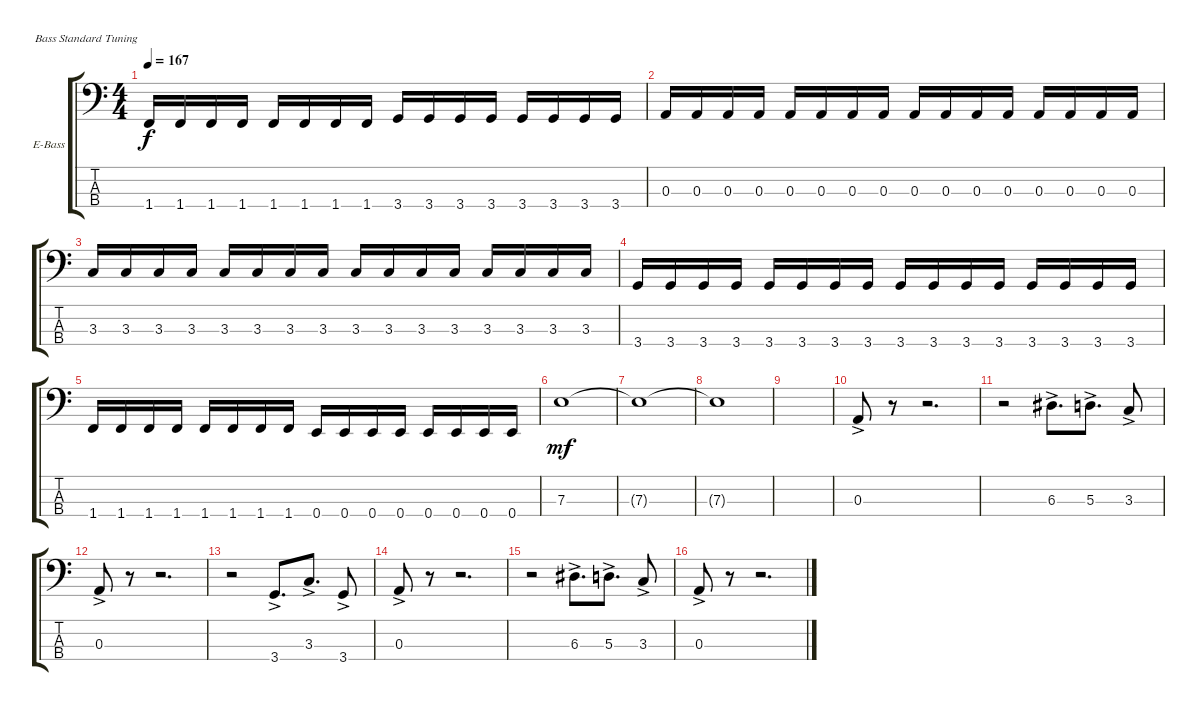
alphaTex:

\defaultSystemsLayout 4
\bracketExtendMode groupsimilarinstruments
\firstSystemTrackNameOrientation horizontal
\otherSystemsTrackNameOrientation horizontal
\track ("Electric Bass" "E-Bass") {instrument electricbassfinger}
\staff {score tabs}
\tuning (G2 D2 A1 E1)
\ts (4 4)
\tempo 167
\clef f4
\ks c
1.4.16{dy f} 1.4.16 1.4.16 1.4.16 1.4.16 1.4.16 1.4.16 1.4.16 3.4.16 3.4.16 3.4.16 3.4.16 3.4.16 3.4.16 3.4.16 3.4.16 |
0.3.16 0.3.16 0.3.16 0.3.16 0.3.16 0.3.16 0.3.16 0.3.16 0.3.16 0.3.16 0.3.16 0.3.16 0.3.16 0.3.16 0.3.16 0.3.16 |
3.3.16 3.3.16 3.3.16 3.3.16 3.3.16 3.3.16 3.3.16 3.3.16 3.3.16 3.3.16 3.3.16 3.3.16 3.3.16 3.3.16 3.3.16 3.3.16 |
3.4.16 3.4.16 3.4.16 3.4.16 3.4.16 3.4.16 3.4.16 3.4.16 3.4.16 3.4.16 3.4.16 3.4.16 3.4.16 3.4.16 3.4.16 3.4.16 |
1.4.16 1.4.16 1.4.16 1.4.16 1.4.16 1.4.16 1.4.16 1.4.16 0.4.16 0.4.16 0.4.16 0.4.16 0.4.16 0.4.16 0.4.16 0.4.16 |
7.3.1{dy mf} |
7.3{t}.1 |
7.3{t}.1 |
|
0.3{ac}.8 r.8 r.2{d} |
r.2 6.3{ac}.8{d} 5.3{ac}.8{d} 3.3{ac}.8 |
0.3{ac}.8 r.8 r.2{d} |
r.2 3.4{ac}.8{d} 3.3{ac}.8{d} 3.4{ac}.8 |
0.3{ac}.8 r.8 r.2{d} |
r.2 6.3{ac}.8{d} 5.3{ac}.8{d} 3.3{ac}.8 |
0.3{ac}.8 r.8 r.2{d}
